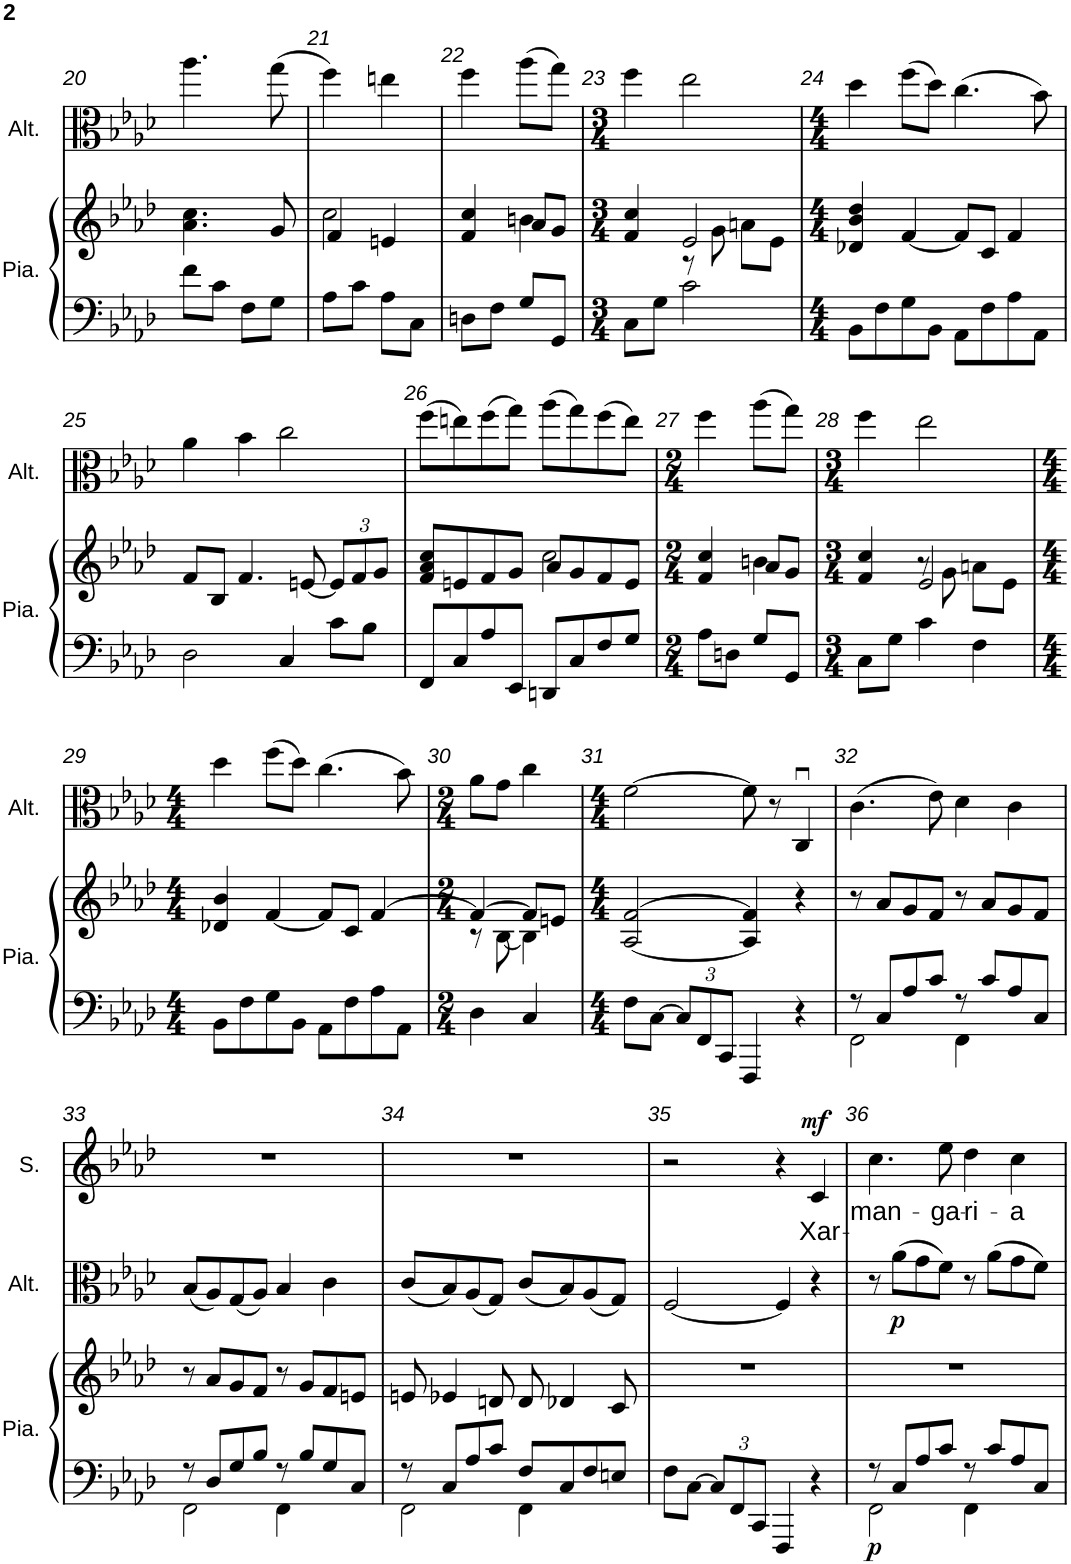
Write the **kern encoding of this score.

**kern	**kern	**dynam	**kern	**dynam	**kern	**text	**dynam
*part3	*part3	*part3	*part2	*part2	*part1	*part1	*part1
*staff4	*staff3	*staff3/4	*staff2	*staff2	*staff1	*staff1	*staff1
*I"Piano	*	*	*I"Alto	*	*I"Soprano	*	*
*I'Pia.	*	*	*I'Alt.	*	*I'S.	*	*
!!LO:PB:g=z
*clefF4	*clefG2	*	*clefC3	*	*clefG2	*	*
*k[b-e-a-d-]	*k[b-e-a-d-]	*	*k[b-e-a-d-]	*	*k[b-e-a-d-]	*	*
*M2/4	*M2/4	*	*M2/4	*	*M2/4	*	*
=20	=20	=20	=20	=20	=20	=20	=20
8f\L	4.a-\ 4.cc\	.	4.aa-\	.	2r	.	.
8c\J	.	.	.	.	.	.	.
8F\L	.	.	.	.	.	.	.
8G\J	8g/	.	(8gg\	.	.	.	.
=21	=21	=21	=21	=21	=21	=21	=21
*	*^	*	*	*	*	*	*
8A-\L	4f/	2cc\	.	4ff\)	.	2r	.	.
8c\J	.	.	.	.	.	.	.	.
8A-\L	4en/	.	.	4een\	.	.	.	.
8C\J	.	.	.	.	.	.	.	.
=22	=22	=22	=22	=22	=22	=22	=22	=22
8Dn\L	4f/ 4cc/	4ryy	.	4ff\	.	2r	.	.
8F\J	.	.	.	.	.	.	.	.
8G/L	8a-/L	4bn\	.	(8aa-\L	.	.	.	.
8GG/J	8g/J	.	.	8gg\J)	.	.	.	.
=23	=23	=23	=23	=23	=23	=23	=23	=23
*M3/4	*M3/4	*	*	*M3/4	*	*M3/4	*	*
8C\L	4f/ 4cc/	4ryy	.	4ff\	.	2.r	.	.
8G\J	.	.	.	.	.	.	.	.
2c\	2e-/	8r	.	2ee-\	.	.	.	.
.	.	8g\	.	.	.	.	.	.
.	.	8an\L	.	.	.	.	.	.
.	.	8e-\J	.	.	.	.	.	.
*	*v	*v	*	*	*	*	*	*
=24	=24	=24	=24	=24	=24	=24	=24
*M4/4	*M4/4	*	*M4/4	*	*M4/4	*	*
8BB-\L	4d-X/ 4b-/ 4dd-/	.	4dd-\	.	1r	.	.
8F\	.	.	.	.	.	.	.
8G\	[4f/	.	(8ff\L	.	.	.	.
8BB-\J	.	.	8dd-\J)	.	.	.	.
8AA-\L	8f/L]	.	(4.cc\	.	.	.	.
8F\	8c/J	.	.	.	.	.	.
8A-\	4f/	.	.	.	.	.	.
8AA-\J	.	.	8b-\)	.	.	.	.
!!LO:LB:g=z
=25	=25	=25	=25	=25	=25	=25	=25
2D-\	8f/L	.	4a-\	.	1r	.	.
.	8B-/J	.	.	.	.	.	.
.	4.f/	.	4b-\	.	.	.	.
4C/	.	.	2cc\	.	.	.	.
.	[8en/	.	.	.	.	.	.
*	*Xbrackettup	*	*	*	*	*	*
8c\L	12e/L]	.	.	.	.	.	.
.	12f/	.	.	.	.	.	.
8B-\J	.	.	.	.	.	.	.
.	12g/J	.	.	.	.	.	.
=26	=26	=26	=26	=26	=26	=26	=26
*	*^	*	*	*	*	*	*
8FF/L	8f/ 8a-/ 8cc/L	2ryy	.	(8ff\L	.	1r	.	.
8C/	8en/	.	.	8een\)	.	.	.	.
8A-/	8f/	.	.	(8ff\	.	.	.	.
8EE-/J	8g/J	.	.	8gg\J)	.	.	.	.
8DDn/L	8a-/L	2cc\	.	(8aa-\L	.	.	.	.
8C/	8g/	.	.	8gg\)	.	.	.	.
8F/	8f/	.	.	(8ff\	.	.	.	.
8G/J	8e/J	.	.	8ee\J)	.	.	.	.
=27	=27	=27	=27	=27	=27	=27	=27	=27
*M2/4	*M2/4	*	*	*M2/4	*	*M2/4	*	*
8A-\L	4f/ 4cc/	4ryy	.	4ff\	.	2r	.	.
8Dn\J	.	.	.	.	.	.	.	.
8G/L	8a-/L	4bn\	.	(8aa-\L	.	.	.	.
8GG/J	8g/J	.	.	8gg\J)	.	.	.	.
=28	=28	=28	=28	=28	=28	=28	=28	=28
*M3/4	*M3/4	*	*	*M3/4	*	*M3/4	*	*
8C\L	4f/ 4cc/	4.ryy	.	4ff\	.	2.r	.	.
8G\J	.	.	.	.	.	.	.	.
4c\	2e-/	.	.	2ee-\	.	.	.	.
.	.	8g\	.	.	.	.	.	.
4F\	.	8an\L	.	.	.	.	.	.
.	.	8e-\J	.	.	.	.	.	.
*	*v	*v	*	*	*	*	*	*
!!LO:LB:g=z
=29	=29	=29	=29	=29	=29	=29	=29
*M4/4	*M4/4	*	*M4/4	*	*M4/4	*	*
8BB-\L	4d-X/ 4b-/	.	4dd-\	.	1r	.	.
8F\	.	.	.	.	.	.	.
8G\	[4f/	.	(8ff\L	.	.	.	.
8BB-\J	.	.	8dd-\J)	.	.	.	.
8AA-\L	8f/L]	.	(4.cc\	.	.	.	.
8F\	8c/J	.	.	.	.	.	.
8A-\	[4f/	.	.	.	.	.	.
8AA-\J	.	.	8b-\)	.	.	.	.
=30	=30	=30	=30	=30	=30	=30	=30
*M2/4	*M2/4	*	*M2/4	*	*M2/4	*	*
*	*^	*	*	*	*	*	*
4D-\	4f/_	8r	.	8a-\L	.	2r	.	.
.	.	[8B-\	.	8g\J	.	.	.	.
4C/	8f/L]	4B-\]	.	4cc\	.	.	.	.
.	8en/J	.	.	.	.	.	.	.
*	*v	*v	*	*	*	*	*	*
=31	=31	=31	=31	=31	=31	=31	=31
*M4/4	*M4/4	*	*M4/4	*	*M4/4	*	*
8F\L	[2A-/ [2f/	.	[2f\	.	1r	.	.
[8C\J	.	.	.	.	.	.	.
*Xbrackettup	*	*	*	*	*	*	*
12C/L]	.	.	.	.	.	.	.
12FF/	.	.	.	.	.	.	.
12CC/J	.	.	.	.	.	.	.
4FFF/	4A-/] 4f/]	.	8f\]	.	.	.	.
.	.	.	8r	.	.	.	.
4r	4r	.	4Cu/	.	.	.	.
=32	=32	=32	=32	=32	=32	=32	=32
*^	*	*	*	*	*	*	*
8r	2FF\	8r	.	(4.c\	.	1r	.	.
8C/L	.	8a-/L	.	.	.	.	.	.
8A-/	.	8g/	.	.	.	.	.	.
8c/J	.	8f/J	.	8e-\)	.	.	.	.
8r	4FF\	8r	.	4d-\	.	.	.	.
8c/L	.	8a-/L	.	.	.	.	.	.
8A-/	4ryy	8g/	.	4c\	.	.	.	.
8C/J	.	8f/J	.	.	.	.	.	.
!!LO:LB:g=z
=33	=33	=33	=33	=33	=33	=33	=33	=33
8r	2FF\	8r	.	(8B-/L	.	1r	.	.
8D-/L	.	8a-/L	.	8A-/)	.	.	.	.
8G/	.	8g/	.	(8G/	.	.	.	.
8B-/J	.	8f/J	.	8A-/J)	.	.	.	.
8r	4FF\	8r	.	4B-/	.	.	.	.
8B-/L	.	8g/L	.	.	.	.	.	.
8G/	4ryy	8f/	.	4c\	.	.	.	.
8C/J	.	8en/J	.	.	.	.	.	.
=34	=34	=34	=34	=34	=34	=34	=34	=34
8r	2FF\	8en/	.	(8c/L	.	1r	.	.
8C/L	.	4e-X/	.	8B-/)	.	.	.	.
8A-/	.	.	.	(8A-/	.	.	.	.
8c/J	.	8dn/	.	8G/J)	.	.	.	.
8F/L	4FF\	8d/	.	(8c/L	.	.	.	.
8C/	.	4d-X/	.	8B-/)	.	.	.	.
8F/	4ryy	.	.	(8A-/	.	.	.	.
8En/J	.	8c/	.	8G/J)	.	.	.	.
*v	*v	*	*	*	*	*	*	*
=35	=35	=35	=35	=35	=35	=35	=35
8F\L	1r	.	[2F/	.	2r	.	.
[8C\J	.	.	.	.	.	.	.
12C/L]	.	.	.	.	.	.	.
12FF/	.	.	.	.	.	.	.
12CC/J	.	.	.	.	.	.	.
4FFF/	.	.	4F/]	.	4r	.	.
!	!	!	!	!	!	!LO:LY:b	!LO:DY:a
4r	.	.	4r	.	4c/	Xar-	mf
=36	=36	=36	=36	=36	=36	=36	=36
*^	*	*	*	*	*	*	*
!	!	!	!LO:DY:b=2	!	!	!	!LO:LY:b	!
8r	2FF\	1r	p	8r	.	4.cc\	-man-	.
!	!	!	!	!	!LO:DY:b	!	!	!
8C/L	.	.	.	(8a-\L	p	.	.	.
8A-/	.	.	.	8g\)	.	.	.	.
!	!	!	!	!	!	!	!LO:LY:b	!
8c/J	.	.	.	8f\J	.	8ee-\	-ga-	.
!	!	!	!	!	!	!	!LO:LY:b	!
8r	4FF\	.	.	8r	.	4dd-\	-ri-	.
8c/L	.	.	.	(8a-\L	.	.	.	.
!	!	!	!	!	!	!	!LO:LY:b	!
8A-/	4ryy	.	.	8g\	.	4cc\	-a	.
8C/J	.	.	.	8f\J)	.	.	.	.
*v	*v	*	*	*	*	*	*	*
=	=	=	=	=	=	=	=
*-	*-	*-	*-	*-	*-	*-	*-
